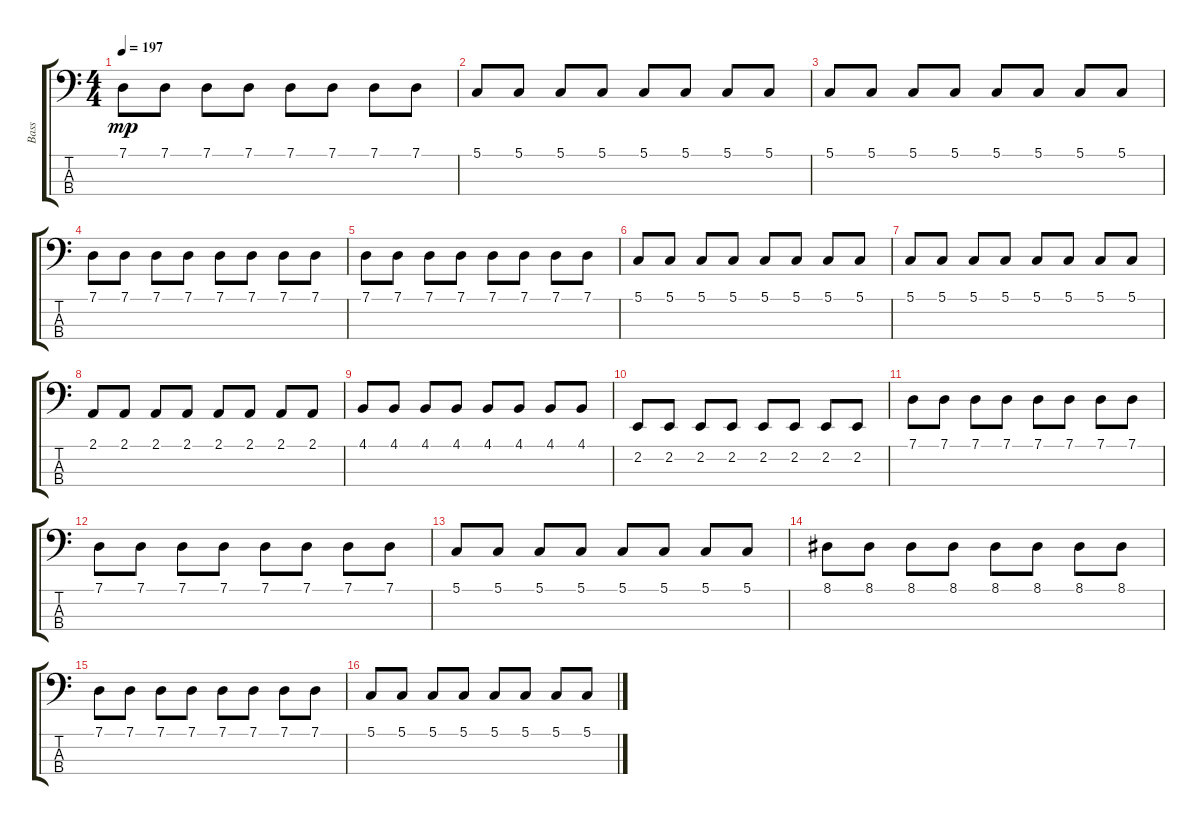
\track ("Bass" "Bass") {instrument lead8bassandlead}
\staff {score tabs}
\tuning (G2 D2 A1 E1) {hide}
\ts (4 4)
\tempo 197
\clef f4
\ks c
7.1.8{dy mp} 7.1.8 7.1.8 7.1.8 7.1.8 7.1.8 7.1.8 7.1.8 |
5.1.8 5.1.8 5.1.8 5.1.8 5.1.8 5.1.8 5.1.8 5.1.8 |
5.1.8 5.1.8 5.1.8 5.1.8 5.1.8 5.1.8 5.1.8 5.1.8 |
7.1.8 7.1.8 7.1.8 7.1.8 7.1.8 7.1.8 7.1.8 7.1.8 |
7.1.8 7.1.8 7.1.8 7.1.8 7.1.8 7.1.8 7.1.8 7.1.8 |
5.1.8 5.1.8 5.1.8 5.1.8 5.1.8 5.1.8 5.1.8 5.1.8 |
5.1.8 5.1.8 5.1.8 5.1.8 5.1.8 5.1.8 5.1.8 5.1.8 |
2.1.8 2.1.8 2.1.8 2.1.8 2.1.8 2.1.8 2.1.8 2.1.8 |
4.1.8 4.1.8 4.1.8 4.1.8 4.1.8 4.1.8 4.1.8 4.1.8 |
2.2.8 2.2.8 2.2.8 2.2.8 2.2.8 2.2.8 2.2.8 2.2.8 |
7.1.8 7.1.8 7.1.8 7.1.8 7.1.8 7.1.8 7.1.8 7.1.8 |
7.1.8 7.1.8 7.1.8 7.1.8 7.1.8 7.1.8 7.1.8 7.1.8 |
5.1.8 5.1.8 5.1.8 5.1.8 5.1.8 5.1.8 5.1.8 5.1.8 |
8.1.8 8.1.8 8.1.8 8.1.8 8.1.8 8.1.8 8.1.8 8.1.8 |
7.1.8 7.1.8 7.1.8 7.1.8 7.1.8 7.1.8 7.1.8 7.1.8 |
5.1.8 5.1.8 5.1.8 5.1.8 5.1.8 5.1.8 5.1.8 5.1.8
